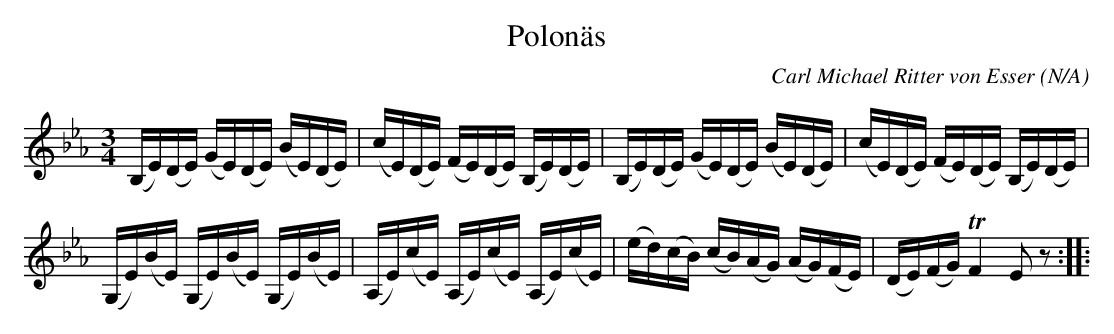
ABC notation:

X:1
T:Polonäs
C:Carl Michael Ritter von Esser
O:N/A
M:3/4
L:1/16
K:Eb
 (B,E)(DE) (GE)(DE) (BE)(DE) |(cE)(DE) (FE)(DE) (B,E)(DE) | (B,E)(DE) (GE)(DE) (BE)(DE) |(cE)(DE) (FE)(DE) (B,E)(DE)|
(G,E)(BE) (G,E)(BE) (G,E)(BE)| (A,E)(cE) (A,E)(cE) (A,E)(cE)| (ed)(cB) (cB)(AG) (AG)(FE)| (DE)(FG)TF4 E2z2  :|
|:
